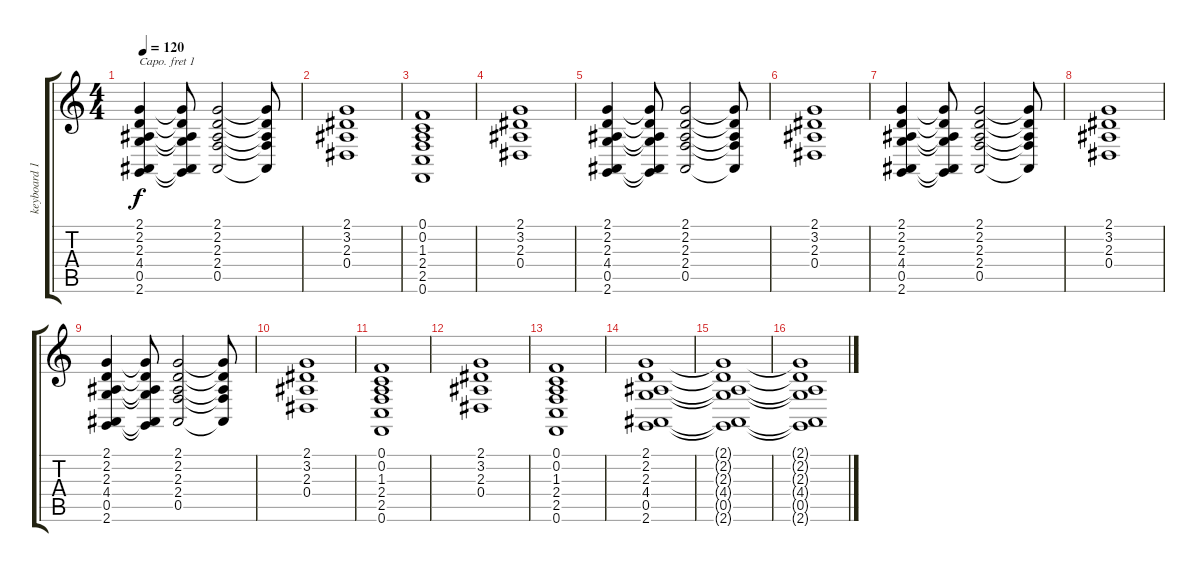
\track ("keyboard 1" "keyboard 1") {instrument pad2warm}
\staff {score tabs}
\capo 1
\tuning (E4 B3 G3 D3 A2 E2) {hide}
\ts (4 4)
\tempo 120
\clef g2
\ks c
(2.1 2.2 2.3 4.4 0.5 2.6).4{dy f} (2.1{t} 2.2{t} 2.3{t} 4.4{t} 0.5{t} 2.6{t}).8 (2.1 2.2 2.3 2.4 0.5).2 (2.1{t} 2.2{t} 2.3{t} 2.4{t} 0.5{t}).8 |
(2.1 3.2 2.3 0.4).1 |
(0.1 0.2 1.3 2.4 2.5 0.6).1 |
(2.1 3.2 2.3 0.4).1 |
(2.1 2.2 2.3 4.4 0.5 2.6).4 (2.1{t} 2.2{t} 2.3{t} 4.4{t} 0.5{t} 2.6{t}).8 (2.1 2.2 2.3 2.4 0.5).2 (2.1{t} 2.2{t} 2.3{t} 2.4{t} 0.5{t}).8 |
(2.1 3.2 2.3 0.4).1 |
(2.1 2.2 2.3 4.4 0.5 2.6).4 (2.1{t} 2.2{t} 2.3{t} 4.4{t} 0.5{t} 2.6{t}).8 (2.1 2.2 2.3 2.4 0.5).2 (2.1{t} 2.2{t} 2.3{t} 2.4{t} 0.5{t}).8 |
(2.1 3.2 2.3 0.4).1 |
(2.1 2.2 2.3 4.4 0.5 2.6).4 (2.1{t} 2.2{t} 2.3{t} 4.4{t} 0.5{t} 2.6{t}).8 (2.1 2.2 2.3 2.4 0.5).2 (2.1{t} 2.2{t} 2.3{t} 2.4{t} 0.5{t}).8 |
(2.1 3.2 2.3 0.4).1 |
(0.1 0.2 1.3 2.4 2.5 0.6).1 |
(2.1 3.2 2.3 0.4).1 |
(0.1 0.2 1.3 2.4 2.5 0.6).1 |
(2.1 2.2 2.3 4.4 0.5 2.6).1{volume 10 balance 8} |
(2.1{t} 2.2{t} 2.3{t} 4.4{t} 0.5{t} 2.6{t}).1 |
(2.1{t} 2.2{t} 2.3{t} 4.4{t} 0.5{t} 2.6{t}).1
